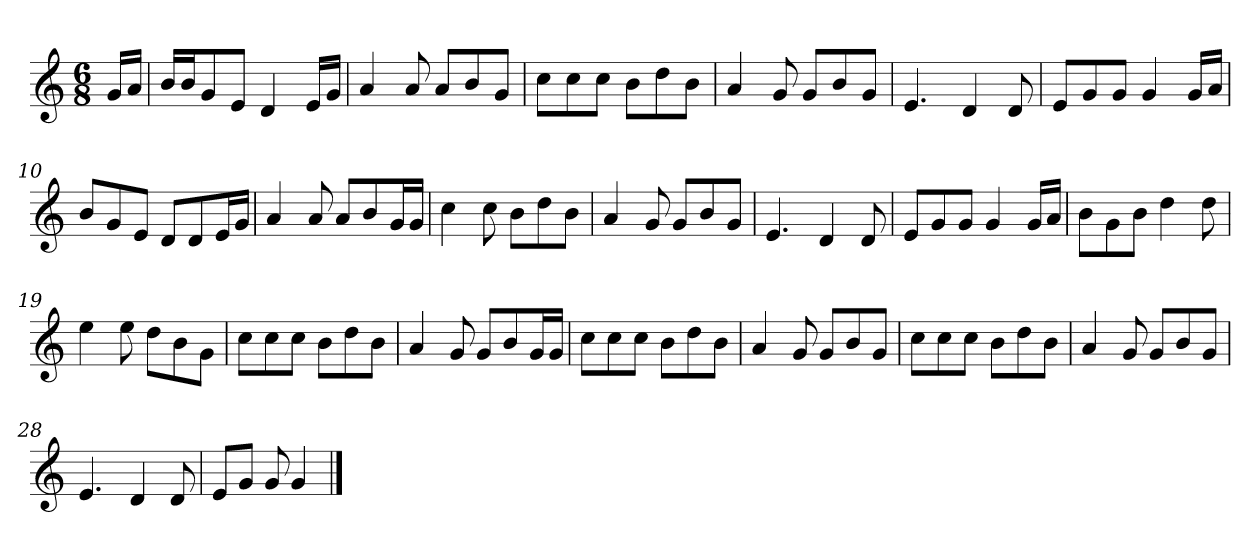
**kern
*part1
*staff1
*clefG2
*k[]
*M6/8
=
16g/LL
16a/JJ
=1
16b/LL
16b/J
8g/
8e/J
4d
16e/LL
16g/JJ
=2
4a
8a
8a/L
8b/
8g/J
=4
8cc\L
8cc\
8cc\J
8b\L
8dd\
8b\J
=5
4a
8g
8g/L
8b/
8g/J
=6
4.e
4d
8d
=8
8e/L
8g/
8g/J
4g
16g/LL
16a/JJ
=10
8b/L
8g/
8e/J
8d/L
8d/
16e/L
16g/JJ
=11
4a
8a
8a/L
8b/
16g/L
16g/JJ
=13
4cc
8cc
8b\L
8dd\
8b\J
=14
4a
8g
8g/L
8b/
8g/J
=15
4.e
4d
8d
=16
8e/L
8g/
8g/J
4g
16g/LL
16a/JJ
=18
8b\L
8g\
8b\J
4dd
8dd
=19
4ee
8ee
8dd\L
8b\
8g\J
=20
8cc\L
8cc\
8cc\J
8b\L
8dd\
8b\J
=21
4a
8g
8g/L
8b/
16g/L
16g/JJ
=23
8cc\L
8cc\
8cc\J
8b\L
8dd\
8b\J
=24
4a
8g
8g/L
8b/
8g/J
=26
8cc\L
8cc\
8cc\J
8b\L
8dd\
8b\J
=27
4a
8g
8g/L
8b/
8g/J
=28
4.e
4d
8d
=29
8e/L
8g/J
8g
4g
==
*-
